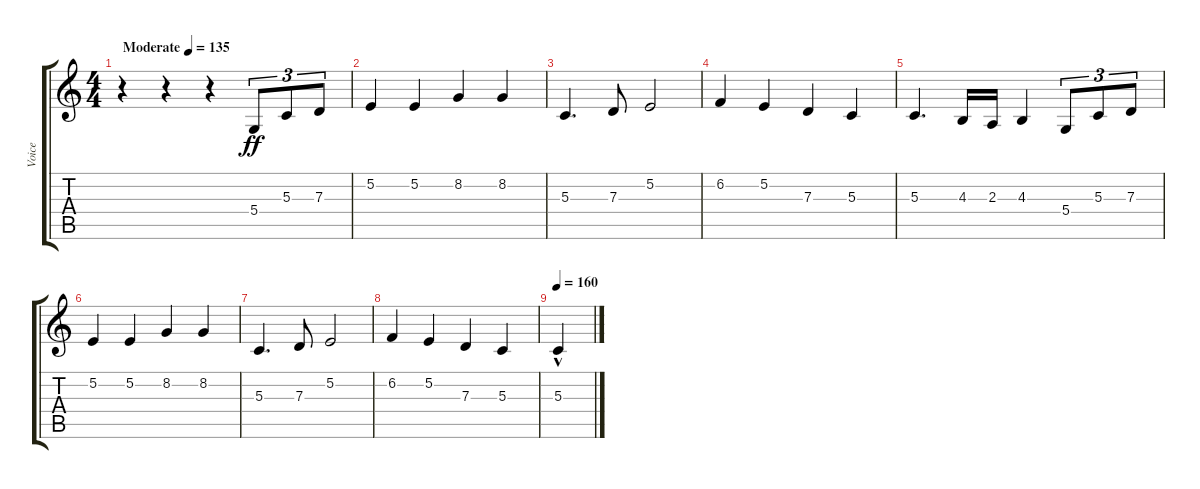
\track ("Voice" "Voice") {instrument lead2sawtooth}
\staff {score tabs}
\tuning (E4 B3 G3 D3 A2 E2) {hide}
\ts (4 4)
\tempo (135 "Moderate")
\clef g2
\ks c
r.4{dy ff instrument lead2sawtooth} r.4 r.4 5.4.8{tu (3 2)} 5.3.8{tu (3 2)} 7.3.8{tu (3 2)} |
5.2.4 5.2.4 8.2.4 8.2.4 |
5.3.4{d} 7.3.8 5.2.2 |
6.2.4 5.2.4 7.3.4 5.3.4 |
5.3.4{d} 4.3.16 2.3.16 4.3.4 5.4.8{tu (3 2)} 5.3.8{tu (3 2)} 7.3.8{tu (3 2)} |
5.2.4 5.2.4 8.2.4 8.2.4 |
5.3.4{d} 7.3.8 5.2.2 |
6.2.4 5.2.4 7.3.4 5.3.4 |
\tempo 160
5.3{hac}.4
